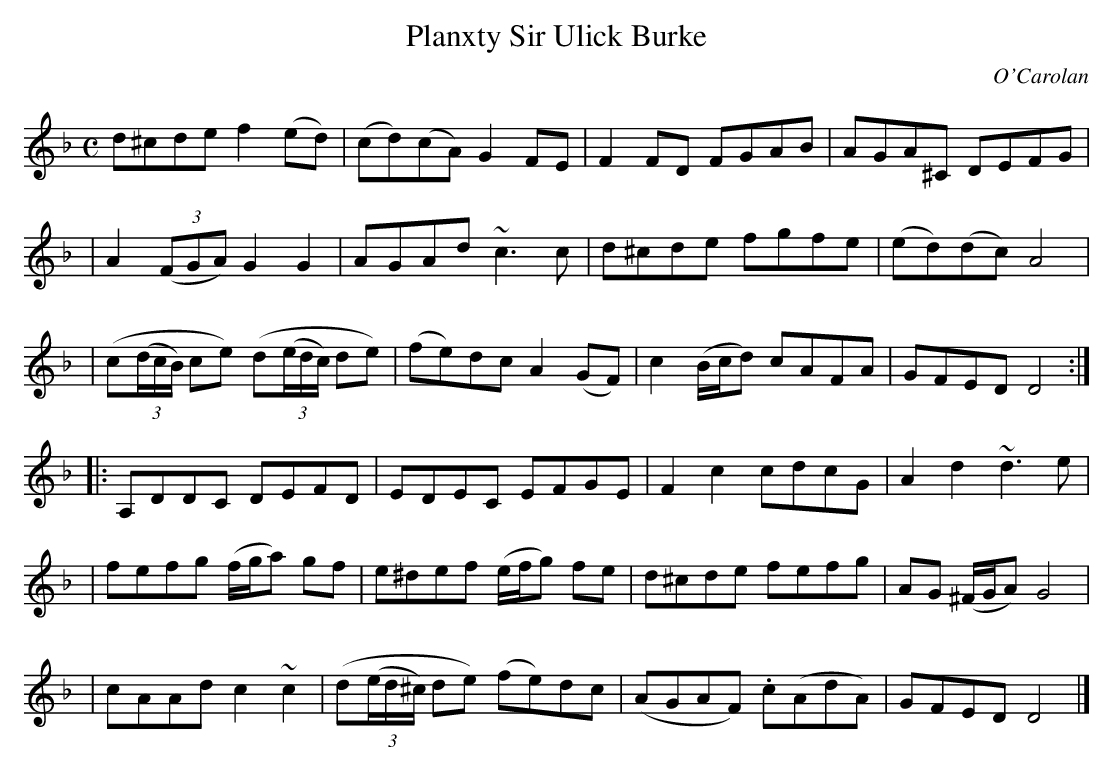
X:1
T: Planxty Sir Ulick Burke
C: O'Carolan
M: C
L: 1/8
K: Dm
d^cde f2(ed) | (cd)(cA) G2FE | F2FD FGAB | AGA^C DEFG |
| A2((3FGA) G2G2 | AGAd ~c3c | d^cde fgfe | (ed)(dc) A4 |
| (c((3d/c/B/) ce) (d((3e/d/c/) de) | (fe)dc A2(GF) | c2(B/c/d) cAFA | GFED D4 :|
|: A,DDC DEFD | EDEC EFGE | F2c2 cdcG | A2d2 ~d3e |
| fefg (f/g/a) gf | e^def (e/f/g) fe | d^cde fefg | AG (^F/G/A) G4 |
| cAAd c2~c2 | (d((3e/d/^c/) de) (fe)dc | (AGAF) .c(AdA) | GFED D4 |]
